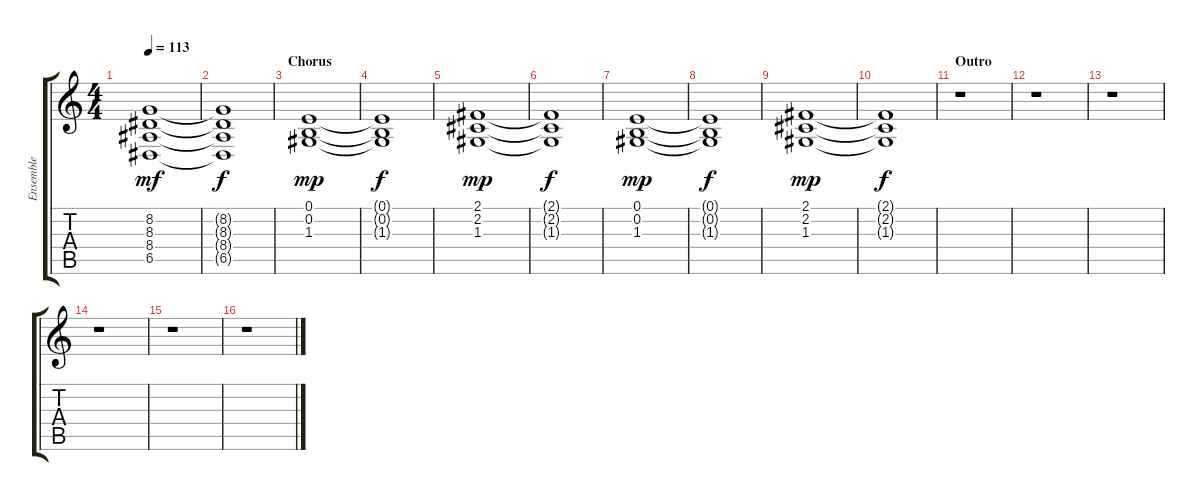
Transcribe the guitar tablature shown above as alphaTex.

\track ("Ensemble" "Ensemble") {instrument stringensemble1}
\staff {score tabs}
\tuning (E4 B3 G3 D3 A2 E2) {hide}
\ts (4 4)
\tempo 113
\clef g2
\ks c
(8.2 8.3 8.4 6.5).1{dy mf} |
(8.2{t} 8.3{t} 8.4{t} 6.5{t}).1{dy f} |
\section ("" "Chorus")
(0.1 0.2 1.3).1{dy mp} |
(0.1{t} 0.2{t} 1.3{t}).1{dy f} |
(2.1 2.2 1.3).1{dy mp} |
(2.1{t} 2.2{t} 1.3{t}).1{dy f} |
(0.1 0.2 1.3).1{dy mp} |
(0.1{t} 0.2{t} 1.3{t}).1{dy f} |
(2.1 2.2 1.3).1{dy mp} |
(2.1{t} 2.2{t} 1.3{t}).1{dy f} |
\section ("" "Outro")
r.1 |
r.1 |
r.1 |
r.1 |
r.1 |
r.1
